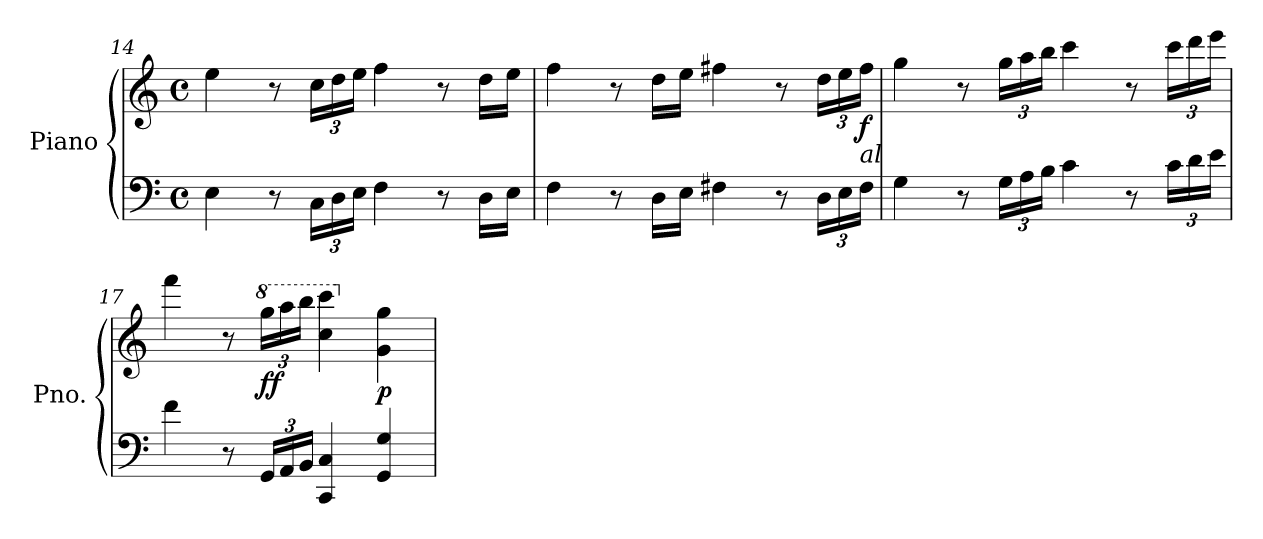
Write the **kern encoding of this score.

**kern	**kern	**dynam
*part1	*part1	*part1
*staff2	*staff1	*staff1/2
*I"Piano	*	*
*I'Pno.	*	*
*clefF4	*clefG2	*
*k[]	*k[]	*
*M4/4	*M4/4	*
*met(c)	*met(c)	*
=14	=14	=14
4E\	4ee\	.
8r	8r	.
*Xbrackettup	*Xbrackettup	*
24C\LL	24cc\LL	.
24D\	24dd\	.
24E\JJ	24ee\JJ	.
4F\	4ff\	.
8r	8r	.
16D\LL	16dd\LL	.
16E\JJ	16ee\JJ	.
=15	=15	=15
4F\	4ff\	.
8r	8r	.
16D\LL	16dd\LL	.
16E\JJ	16ee\JJ	.
4F#X\	4ff#X\	.
8r	8r	.
24D\LL	24dd\LL	.
24E\	24ee\	.
!	!LO:TX:b:i:t=al	!
!	!	!LO:DY:b
24F#\JJ	24ff#\JJ	f
=16	=16	=16
4G\	4gg\	.
8r	8r	.
24G\LL	24gg\LL	.
24A\	24aa\	.
24B\JJ	24bb\JJ	.
4c\	4ccc\	.
8r	8r	.
!	!	!LO:DY:b
!	!	!LO:DY:n=1:b
24c\LL	24ccc\LL	other-dynamics f
24d\	24ddd\	.
24e\JJ	24eee\JJ	.
=17	=17	=17
4f\	4fff\	.
8r	8r	.
*	*8va	*
!	!	!LO:DY:b
24GG/LL	24ggg\LL	ff
24AA/	24aaa\	.
24BB/JJ	24bbb\JJ	.
4CC/ 4C/	4ccc\ 4cccc\	.
*	*X8va	*
!	!	!LO:DY:b
4GG/ 4G/	4g\ 4gg\	p
=	=	=
*-	*-	*-
